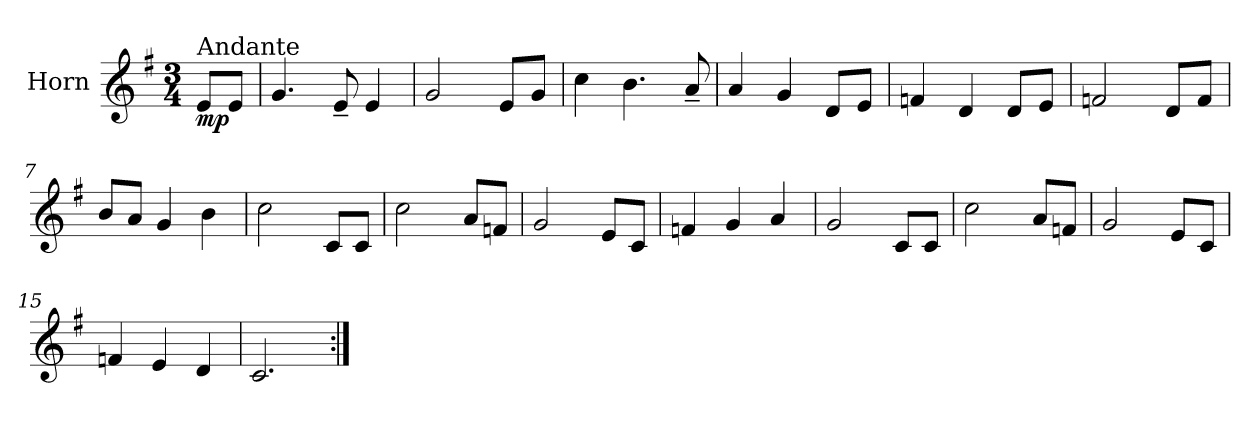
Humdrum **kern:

**kern	**dynam
*part1	*part1
*staff1	*staff1
*I"Horn	*
*I'Hn.	*
*clefG2	*
*ITrd4c7	*
*k[]	*
*C:	*
*M3/4	*
=	=
!LO:TX:a:t=Andante	!
!	!LO:DY:b
8A/L	mp
8A/J	.
=1	=1
4.c/	.
8A~/	.
4A/	.
=2	=2
2c/	.
8A/L	.
8c/J	.
=3	=3
4f\	.
4.e\	.
8d~/	.
=4	=4
4d/	.
4c/	.
8G/L	.
8A/J	.
=5	=5
4B-X/	.
4G/	.
8G/L	.
8A/J	.
=6	=6
2B-X/	.
8G/L	.
8B-/J	.
=7	=7
8e/L	.
8d/J	.
4c/	.
4e\	.
=8	=8
2f\	.
8F/L	.
8F/J	.
=9	=9
2f\	.
8d/L	.
8B-X/J	.
!!LO:LB:g=z
=10	=10
2c/	.
8A/L	.
8F/J	.
=11	=11
4B-X/	.
4c/	.
4d/	.
=12	=12
2c/	.
8F/L	.
8F/J	.
=13	=13
2f\	.
8d/L	.
8B-X/J	.
=14	=14
2c/	.
8A/L	.
8F/J	.
=15	=15
4B-X/	.
4A/	.
4G/	.
=16	=16
2.F/	.
=:|!	=:|!
*-	*-
